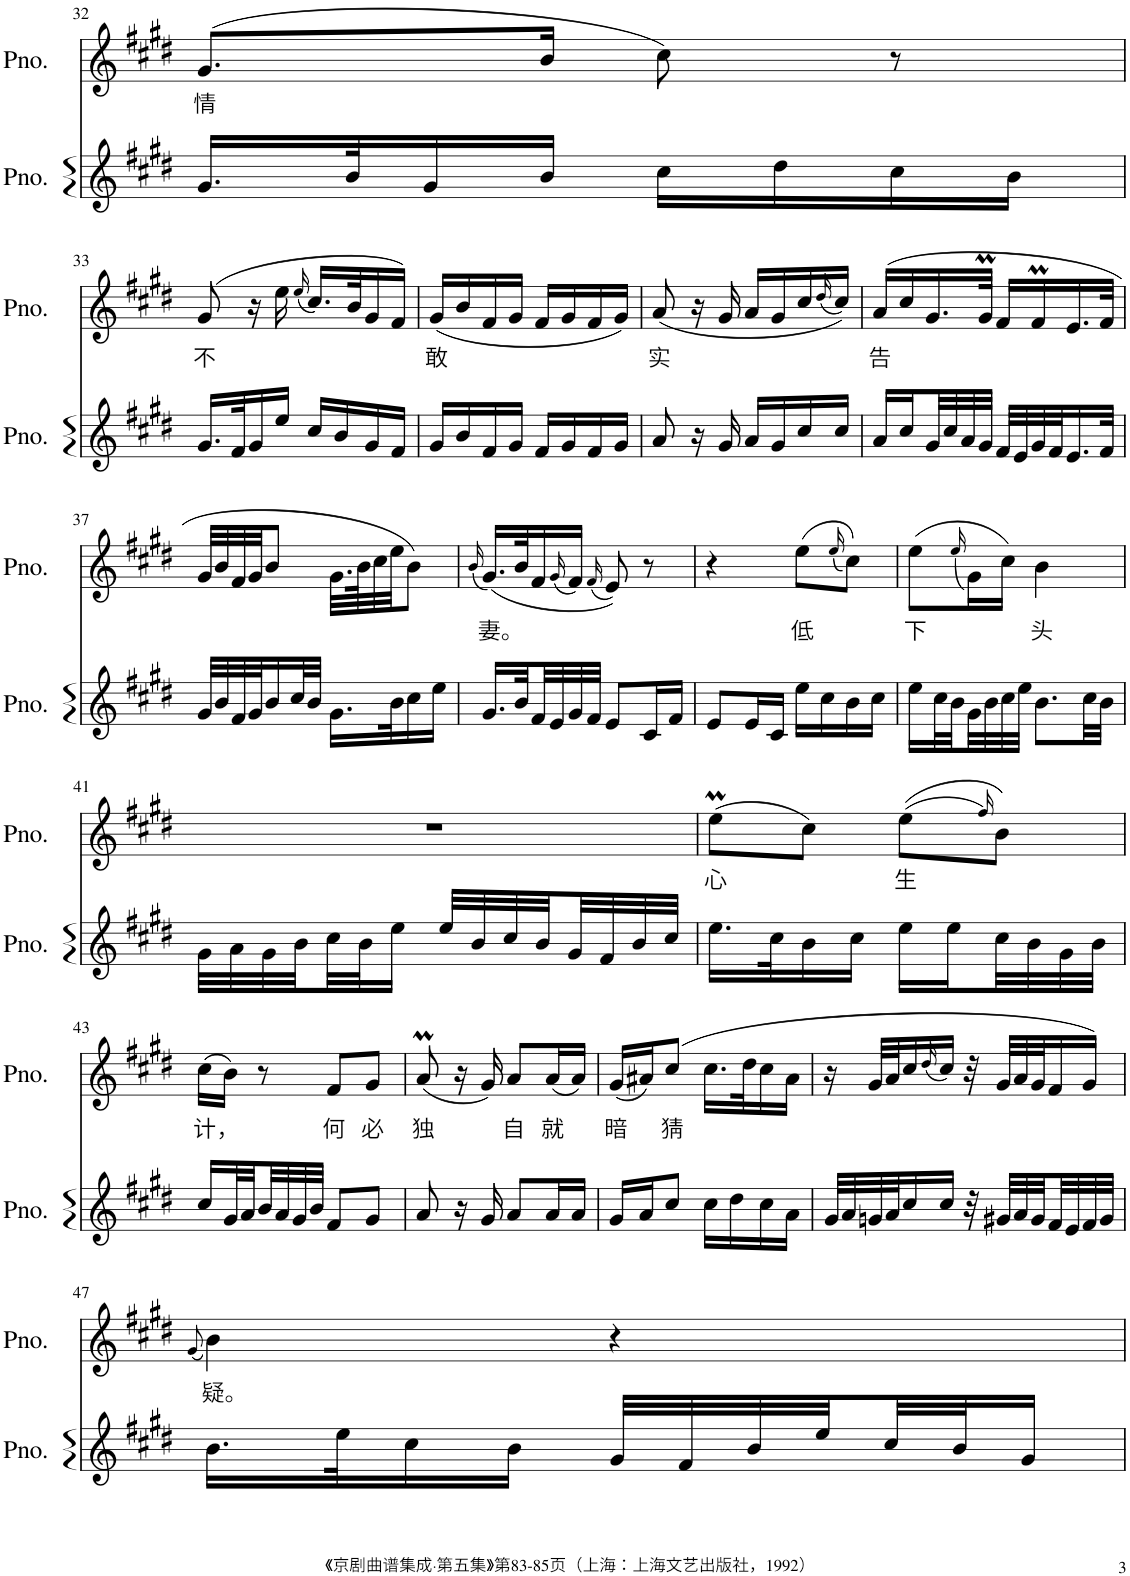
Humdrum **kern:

**kern	**kern	**text
*part2	*part1	*part1
*staff2	*staff1	*staff1
*I"Piano	*I"Piano	*
*I'Pno.	*I'Pno.	*
!!LO:PB:g=z
*clefG2	*clefG2	*
*k[f#c#g#d#]	*k[f#c#g#d#]	*
*M2/4	*M2/4	*
=32	=32	=32
!	!	!LO:LY:b
16.g#/LL	(8.g#/L	情
32b/K	.	.
16g#/	.	.
16b/JJ	16b/Jk	.
16cc#\LL	8cc#\)	.
16dd#\	.	.
16cc#\	8r	.
16b\JJ	.	.
!!LO:LB:g=z
=33	=33	=33
!	!	!LO:LY:b
16.g#/LL	(8g#/	不
32f#/K	.	.
16g#/	16r	.
16ee/JJ	16ee\	.
.	(16qee/	.
16cc#/LL	16.cc#/LL)	.
16b/	.	.
.	32b/K	.
16g#/	16g#/	.
16f#/JJ	16f#/JJ)	.
=34	=34	=34
!	!	!LO:LY:b
16g#/LL	(16g#/LL	敢
16b/	16b/	.
16f#/	16f#/	.
16g#/JJ	16g#/JJ	.
16f#/LL	16f#/LL	.
16g#/	16g#/	.
16f#/	16f#/	.
16g#/JJ	16g#/JJ)	.
=35	=35	=35
!	!	!LO:LY:b
8a/	(8a/	实
16r	16r	.
16g#/	16g#/	.
16a/LL	16a/LL	.
16g#/	16g#/	.
16cc#/	16cc#/	.
.	(16qdd#/	.
16cc#/JJ	16cc#/JJ))	.
=36	=36	=36
!	!	!LO:LY:b
16a/LL	(16a/LL	告
16cc#/	16cc#/	.
32g#/L	16.g#/	.
32cc#/	.	.
32a/	.	.
32g#/JJJ	32g#m/JJk	.
32f#/LLL	16f#/LL	.
32e/	.	.
32g#/	16f#M/	.
32f#/J	.	.
16.e/	16.e/	.
32f#/JJk	32f#/JJk	.
!!LO:LB:g=z
=37	=37	=37
32g#/LLL	32g#/LLL	.
32b/	32b/	.
32f#/	32f#/	.
32g#/J	32g#/JJ	.
16b/	8b/J	.
32cc#/L	.	.
32b/JJJ	.	.
16.g#\LL	32.g#\LLL	.
.	64b\K	.
.	32cc#\	.
32b\K	32ee\JJ	.
16cc#\	8b\J)	.
16ee\JJ	.	.
=38	=38	=38
.	(16qb/	.
!	!	!LO:LY:b
16.g#/LL	(16.g#/LL)	妻。
32b/L	32b/K	.
32f#/	16f#/	.
32e/	.	.
.	(16qg#/	.
32g#/	16f#/JJ)	.
32f#/JJJ	.	.
.	(16qf#/	.
8e/L	8e/))	.
16c#/L	8r	.
16f#/JJ	.	.
=39	=39	=39
8e/L	4r	.
16e/L	.	.
16c#/JJ	.	.
!	!	!LO:LY:b
16ee\LL	(8ee\L	低
16cc#\	.	.
.	(16qee/	.
16b\	8cc#\J))	.
16cc#\JJ	.	.
=40	=40	=40
!	!	!LO:LY:b
16ee\LL	(8ee\L	下
32cc#\L	.	.
32b\	.	.
.	(16qee/	.
32g#\	16g#\L)	.
32b\	.	.
32cc#\	16cc#\JJ)	.
32ee\JJJ	.	.
!	!	!LO:LY:b
8.b\L	4b\	头
32cc#\LL	.	.
32b\JJJ	.	.
!!LO:LB:g=z
=41	=41	=41
32g#\LLL	2r	.
32a\	.	.
32g#\	.	.
32b\	.	.
32cc#\	.	.
32b\J	.	.
16ee\JJ	.	.
32ee/LLL	.	.
32b/	.	.
32cc#/	.	.
32b/	.	.
32g#/	.	.
32f#/	.	.
32b/	.	.
32cc#/JJJ	.	.
=42	=42	=42
!	!	!LO:LY:b
16.ee\LL	(8eeM\L	心
32cc#\K	.	.
16b\	8cc#\J)	.
16cc#\JJ	.	.
!	!	!LO:LY:b
16ee\LL	((8ee\L	生
16ee\	.	.
.	16qff#/)	.
32cc#\L	8b\J)	.
32b\	.	.
32g#\	.	.
32b\JJJ	.	.
!!LO:LB:g=z
=43	=43	=43
!	!	!LO:LY:b
16cc#/LL	(16cc#\LL	计，
32g#/L	16b\JJ)	.
32a/	.	.
32b/	8r	.
32a/	.	.
32g#/	.	.
32b/JJJ	.	.
!	!	!LO:LY:b
8f#/L	8f#/L	何
!	!	!LO:LY:b
8g#/J	8g#/J	必
=44	=44	=44
!	!	!LO:LY:b
8a/	(8aM/	独
16r	16r	.
16g#/	16g#/)	.
!	!	!LO:LY:b
8a/L	8a/L	自
!	!	!LO:LY:b
16a/L	(16a/L	就
16a/JJ	16a/JJ)	.
=45	=45	=45
!	!	!LO:LY:b
16g#/LL	(16g#/LL	暗
16a/J	16a#X/J)	.
!	!	!LO:LY:b
8cc#/J	(8cc#/J	猜
16cc#\LL	16.cc#\LL	.
16dd#\	.	.
.	32dd#\K	.
16cc#\	16cc#\	.
16a\JJ	16a#\JJ	.
=46	=46	=46
32g#/LLL	16r	.
32a/	.	.
32gn/	32g#/LLL	.
32a/J	32a/J	.
16cc#/	16cc#/	.
.	(16qdd#/	.
16cc#/JJ	16cc#/JJ)	.
32r	32r	.
32g#X/LLL	32g#/LLL	.
32a/	32a/	.
32g#/	32g#/J	.
32f#/	16f#/	.
32e/	.	.
32f#/	16g#/JJ)	.
32g#/JJJ	.	.
!!LO:LB:g=z
=47	=47	=47
.	(8qg#/	.
!	!	!LO:LY:b
16.b\LL	4b\)	疑。
32ee\K	.	.
16cc#\	.	.
16b\JJ	.	.
32g#/LLL	4r	.
32f#/	.	.
32b/	.	.
32ee/	.	.
32cc#/	.	.
32b/J	.	.
16g#/JJ	.	.
=	=	=
*-	*-	*-
